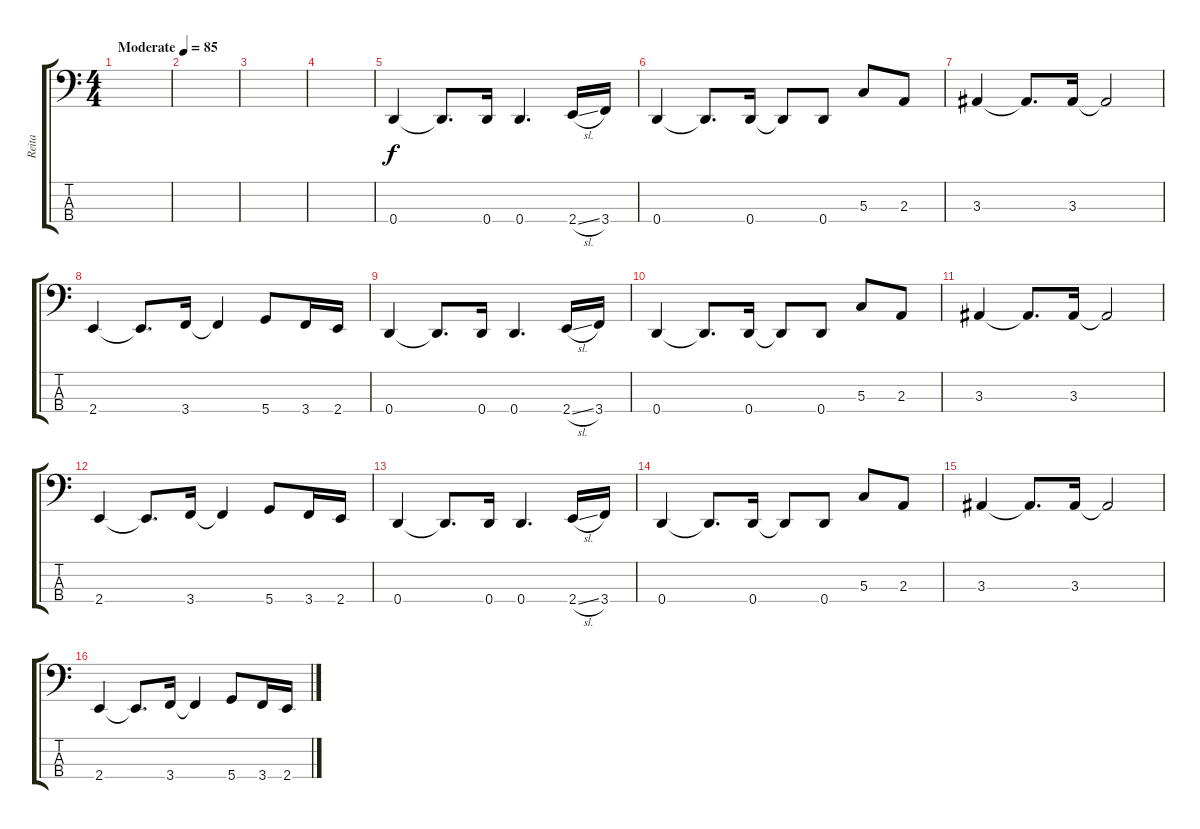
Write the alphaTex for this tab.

\track ("Reita" "Reita") {instrument electricbasspick}
\staff {score tabs}
\tuning (F2 C2 G1 D1) {hide}
\ts (4 4)
\tempo (85 "Moderate")
\clef f4
\ks c
|
|
|
|
0.4.4 0.4{t}.8{d} 0.4.16 0.4.4{d} 2.4{sl}.16 3.4.16 |
0.4.4 0.4{t}.8{d} 0.4.16 0.4{t}.8 0.4.8 5.3.8 2.3.8 |
3.3.4 3.3{t}.8{d} 3.3.16 3.3{t}.2 |
2.4.4 2.4{t}.8{d} 3.4.16 3.4{t}.4 5.4.8 3.4.16 2.4.16 |
0.4.4 0.4{t}.8{d} 0.4.16 0.4.4{d} 2.4{sl}.16 3.4.16 |
0.4.4 0.4{t}.8{d} 0.4.16 0.4{t}.8 0.4.8 5.3.8 2.3.8 |
3.3.4 3.3{t}.8{d} 3.3.16 3.3{t}.2 |
2.4.4 2.4{t}.8{d} 3.4.16 3.4{t}.4 5.4.8 3.4.16 2.4.16 |
0.4.4 0.4{t}.8{d} 0.4.16 0.4.4{d} 2.4{sl}.16 3.4.16 |
0.4.4 0.4{t}.8{d} 0.4.16 0.4{t}.8 0.4.8 5.3.8 2.3.8 |
3.3.4 3.3{t}.8{d} 3.3.16 3.3{t}.2 |
2.4.4 2.4{t}.8{d} 3.4.16 3.4{t}.4 5.4.8 3.4.16 2.4.16
